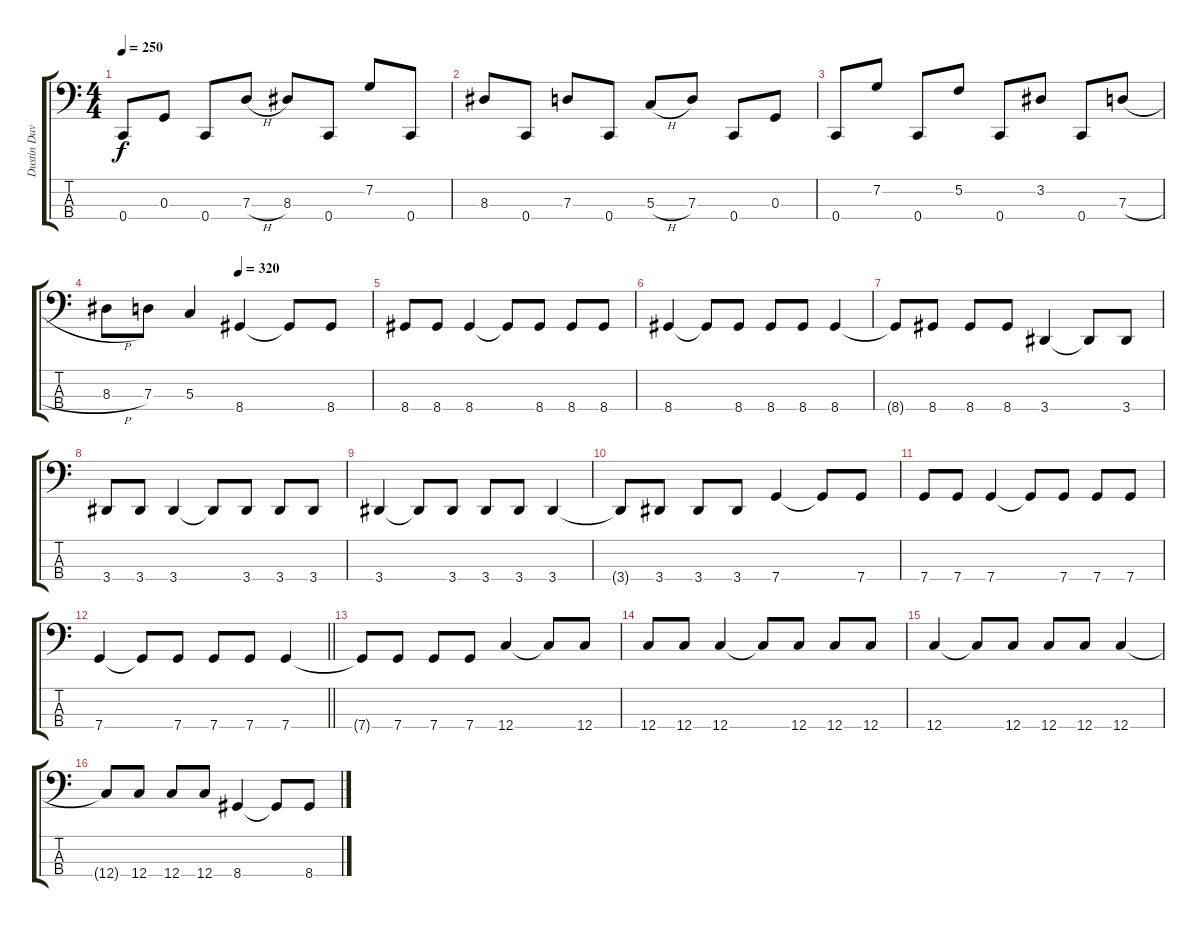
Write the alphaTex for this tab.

\track ("Dustin Davidson (Bass)" "Dustin Dav") {instrument electricbasspick}
\staff {score tabs}
\tuning (F2 C2 G1 C1) {hide}
\ts (4 4)
\tempo 250
\clef f4
\ks c
0.4.8{dy f} 0.3.8 0.4.8 7.3{h}.8 8.3.8 0.4.8 7.2.8 0.4.8 |
8.3.8 0.4.8 7.3.8 0.4.8 5.3{h}.8 7.3.8 0.4.8 0.3.8 |
0.4.8 7.2.8 0.4.8 5.2.8 0.4.8 3.2.8 0.4.8 7.3{h}.8 |
\tempo (320 0.5)
8.3{h}.8 7.3.8 5.3.4 8.4.4 8.4{t}.8 8.4.8 |
8.4.8 8.4.8 8.4.4 8.4{t}.8 8.4.8 8.4.8 8.4.8 |
8.4.4 8.4{t}.8 8.4.8 8.4.8 8.4.8 8.4.4 |
8.4{t}.8 8.4.8 8.4.8 8.4.8 3.4.4 3.4{t}.8 3.4.8 |
3.4.8 3.4.8 3.4.4 3.4{t}.8 3.4.8 3.4.8 3.4.8 |
3.4.4 3.4{t}.8 3.4.8 3.4.8 3.4.8 3.4.4 |
3.4{t}.8 3.4.8 3.4.8 3.4.8 7.4.4 7.4{t}.8 7.4.8 |
7.4.8 7.4.8 7.4.4 7.4{t}.8 7.4.8 7.4.8 7.4.8 |
\barLineRight lightlight
7.4.4 7.4{t}.8 7.4.8 7.4.8 7.4.8 7.4.4 |
7.4{t}.8 7.4.8 7.4.8 7.4.8 12.4.4 12.4{t}.8 12.4.8 |
12.4.8 12.4.8 12.4.4 12.4{t}.8 12.4.8 12.4.8 12.4.8 |
12.4.4 12.4{t}.8 12.4.8 12.4.8 12.4.8 12.4.4 |
12.4{t}.8 12.4.8 12.4.8 12.4.8 8.4.4 8.4{t}.8 8.4.8
